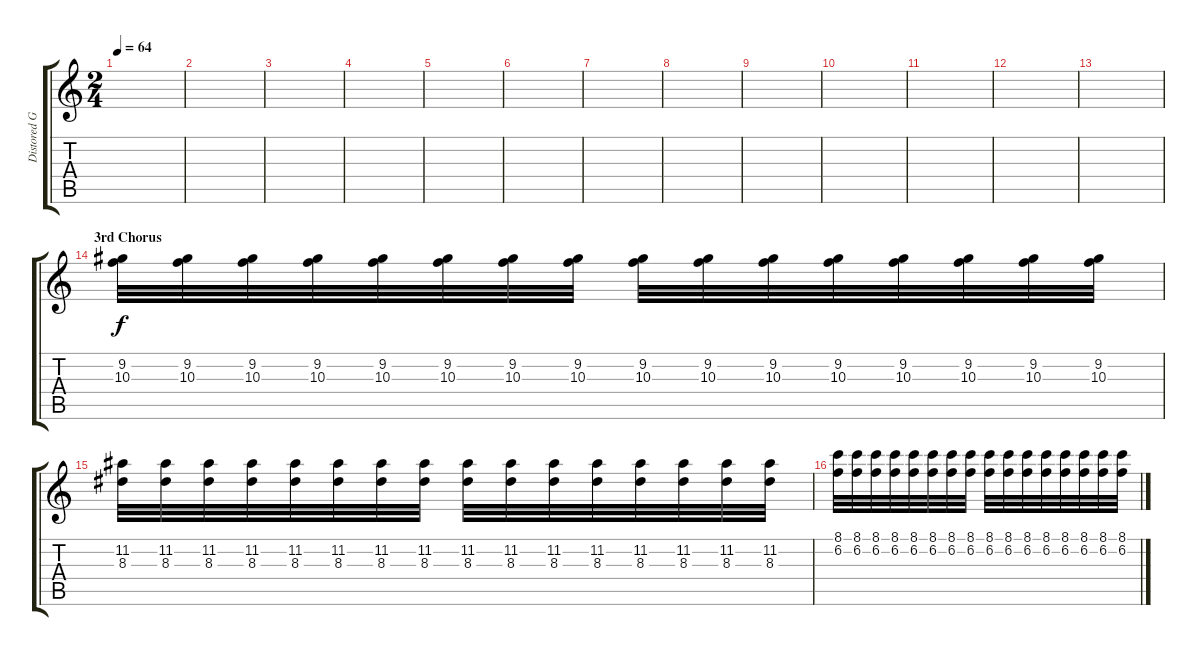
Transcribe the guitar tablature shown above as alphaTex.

\track ("Distored Guitar" "Distored G") {instrument overdrivenguitar}
\staff {score tabs}
\tuning (E4 B3 G3 D3 A2 E2) {hide}
\ts (2 4)
\tempo 64
\clef g2
\ks c
|
|
|
|
|
|
|
|
|
|
|
|
|
\section ("" "3rd Chorus")
(9.2 10.3).32 (9.2 10.3).32 (9.2 10.3).32 (9.2 10.3).32 (9.2 10.3).32 (9.2 10.3).32 (9.2 10.3).32 (9.2 10.3).32 (9.2 10.3).32 (9.2 10.3).32 (9.2 10.3).32 (9.2 10.3).32 (9.2 10.3).32 (9.2 10.3).32 (9.2 10.3).32 (9.2 10.3).32 |
(11.2 8.3).32 (11.2 8.3).32 (11.2 8.3).32 (11.2 8.3).32 (11.2 8.3).32 (11.2 8.3).32 (11.2 8.3).32 (11.2 8.3).32 (11.2 8.3).32 (11.2 8.3).32 (11.2 8.3).32 (11.2 8.3).32 (11.2 8.3).32 (11.2 8.3).32 (11.2 8.3).32 (11.2 8.3).32 |
(8.1 6.2).32 (8.1 6.2).32 (8.1 6.2).32 (8.1 6.2).32 (8.1 6.2).32 (8.1 6.2).32 (8.1 6.2).32 (8.1 6.2).32 (8.1 6.2).32 (8.1 6.2).32 (8.1 6.2).32 (8.1 6.2).32 (8.1 6.2).32 (8.1 6.2).32 (8.1 6.2).32 (8.1 6.2).32
